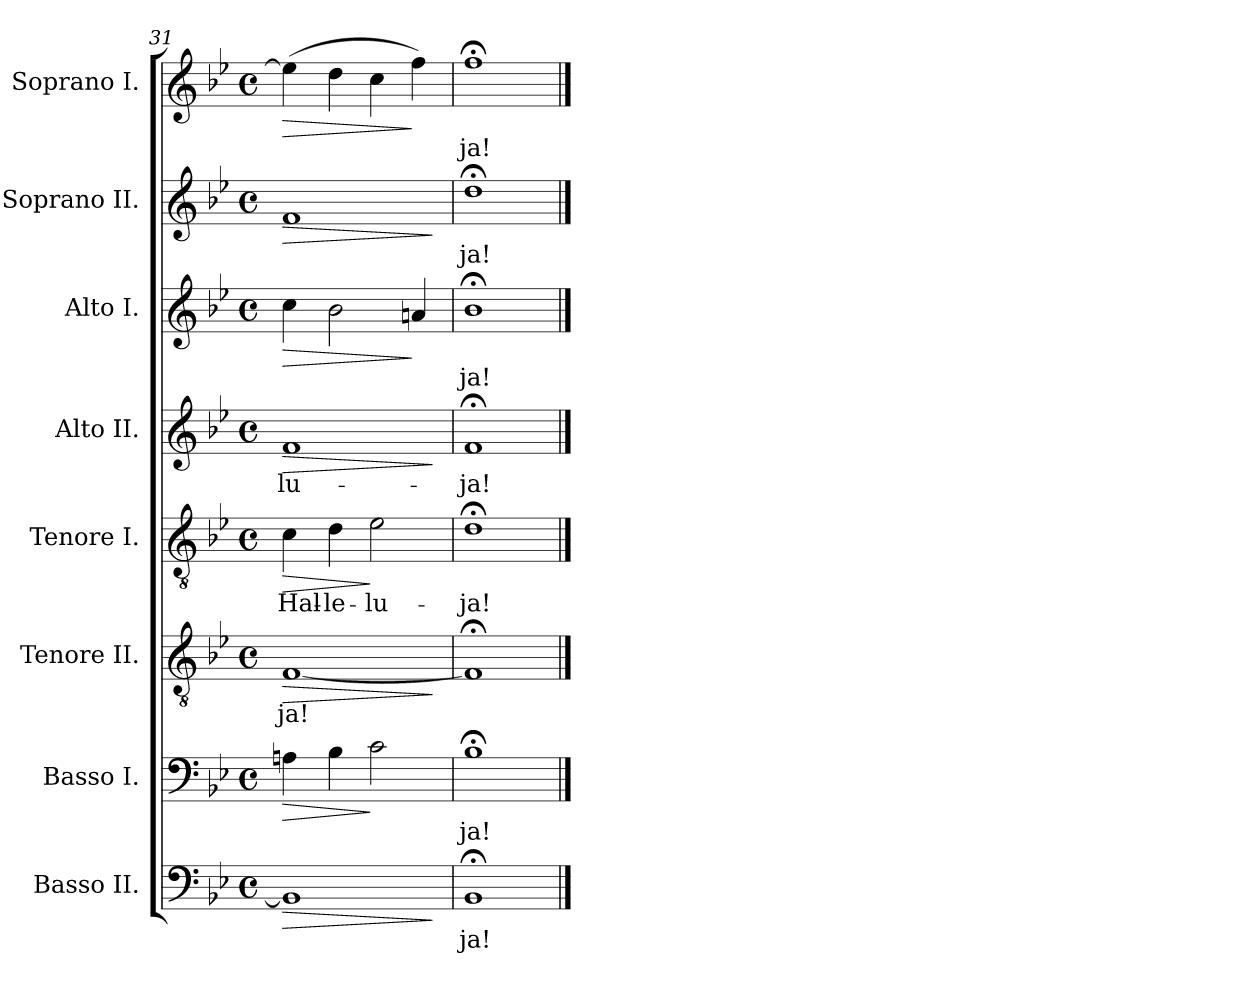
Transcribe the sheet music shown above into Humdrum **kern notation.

**kern	**text	**dynam	**kern	**text	**dynam	**kern	**text	**dynam	**kern	**text	**dynam	**kern	**text	**dynam	**kern	**text	**dynam	**kern	**text	**dynam	**kern	**text	**dynam
*part8	*part8	*part8	*part7	*part7	*part7	*part6	*part6	*part6	*part5	*part5	*part5	*part4	*part4	*part4	*part3	*part3	*part3	*part2	*part2	*part2	*part1	*part1	*part1
*staff8	*staff8	*staff8	*staff7	*staff7	*staff7	*staff6	*staff6	*staff6	*staff5	*staff5	*staff5	*staff4	*staff4	*staff4	*staff3	*staff3	*staff3	*staff2	*staff2	*staff2	*staff1	*staff1	*staff1
*I"Basso II.	*	*	*I"Basso I.	*	*	*I"Tenore II.	*	*	*I"Tenore I.	*	*	*I"Alto II.	*	*	*I"Alto I.	*	*	*I"Soprano II.	*	*	*I"Soprano I.	*	*
*clefF4	*	*	*clefF4	*	*	*clefGv2	*	*	*clefGv2	*	*	*clefG2	*	*	*clefG2	*	*	*clefG2	*	*	*clefG2	*	*
*k[b-e-]	*	*	*k[b-e-]	*	*	*k[b-e-]	*	*	*k[b-e-]	*	*	*k[b-e-]	*	*	*k[b-e-]	*	*	*k[b-e-]	*	*	*k[b-e-]	*	*
*B-:	*	*	*B-:	*	*	*B-:	*	*	*B-:	*	*	*B-:	*	*	*B-:	*	*	*B-:	*	*	*B-:	*	*
*M4/4	*	*	*M4/4	*	*	*M4/4	*	*	*M4/4	*	*	*M4/4	*	*	*M4/4	*	*	*M4/4	*	*	*M4/4	*	*
*met(c)	*	*	*met(c)	*	*	*met(c)	*	*	*met(c)	*	*	*met(c)	*	*	*met(c)	*	*	*met(c)	*	*	*met(c)	*	*
=31	=31	=31	=31	=31	=31	=31	=31	=31	=31	=31	=31	=31	=31	=31	=31	=31	=31	=31	=31	=31	=31	=31	=31
!	!LO:LY:b:cj	!LO:HP:b	!	!LO:LY:b:cj	!LO:HP:b	!	!LO:LY:b:cj	!LO:HP:b	!	!LO:LY:b:cj	!LO:HP:b	!	!LO:LY:b:cj	!LO:HP:b	!	!LO:LY:b:cj	!LO:HP:b	!	!LO:LY:b:cj	!LO:HP:b	!	!LO:LY:b:cj	!LO:HP:b
1BB-]	--	>	4An\	--	>	[<1F	-ja!	>	4c\	Hal-	>	1f	-lu-	>	4cc\	--	>	1f	--	>	(>4ee-\]	--	>
!	!	!	!	!LO:LY:b:cj	!	!	!	!	!	!LO:LY:b:cj	!	!	!	!	!	!LO:LY:b:cj	!	!	!	!	!	!LO:LY:b:cj	!
.	.	.	4B-\	--	.	.	.	.	4d\	-le-	.	.	.	.	2b-\	--	.	.	.	.	4dd\	--	.
!	!	!	!	!LO:LY:b:cj	!	!	!	!	!	!LO:LY:b:cj	!	!	!	!	!	!	!	!	!	!	!	!LO:LY:b:cj	!
.	.	.	2c\	--	]	.	.	.	2e-\	-lu-	]	.	.	.	.	.	.	.	.	.	4cc\	--	.
!	!	!	!	!	!	!	!	!	!	!	!	!	!	!	!	!LO:LY:b:cj	!	!	!	!	!	!LO:LY:b:cj	!
.	.	.	.	.	.	.	.	.	.	.	.	.	.	.	4an/	--	]	.	.	.	4ff\)	--	]
.	.	]	.	.	.	.	.	]	.	.	.	.	.	]	.	.	.	.	.	]	.	.	.
=32!	=32!	=32!	=32!	=32!	=32!	=32!	=32!	=32!	=32!	=32!	=32!	=32!	=32!	=32!	=32!	=32!	=32!	=32!	=32!	=32!	=32!	=32!	=32!
!	!LO:LY:b:cj	!	!	!LO:LY:b:cj	!	!	!LO:LY:b:cj	!	!	!LO:LY:b:cj	!	!	!LO:LY:b:cj	!	!	!LO:LY:b:cj	!	!	!LO:LY:b:cj	!	!	!LO:LY:b:cj	!
1BB-;<	-ja!	.	1B-;<	-ja!	.	1F;<]	.	.	1d;<	-ja!	.	1f;<	-ja!	.	1b-;<	-ja!	.	1dd;<	-ja!	.	1ff;<	-ja!	.
==	==	==	==	==	==	==	==	==	==	==	==	==	==	==	==	==	==	==	==	==	==	==	==
*-	*-	*-	*-	*-	*-	*-	*-	*-	*-	*-	*-	*-	*-	*-	*-	*-	*-	*-	*-	*-	*-	*-	*-
